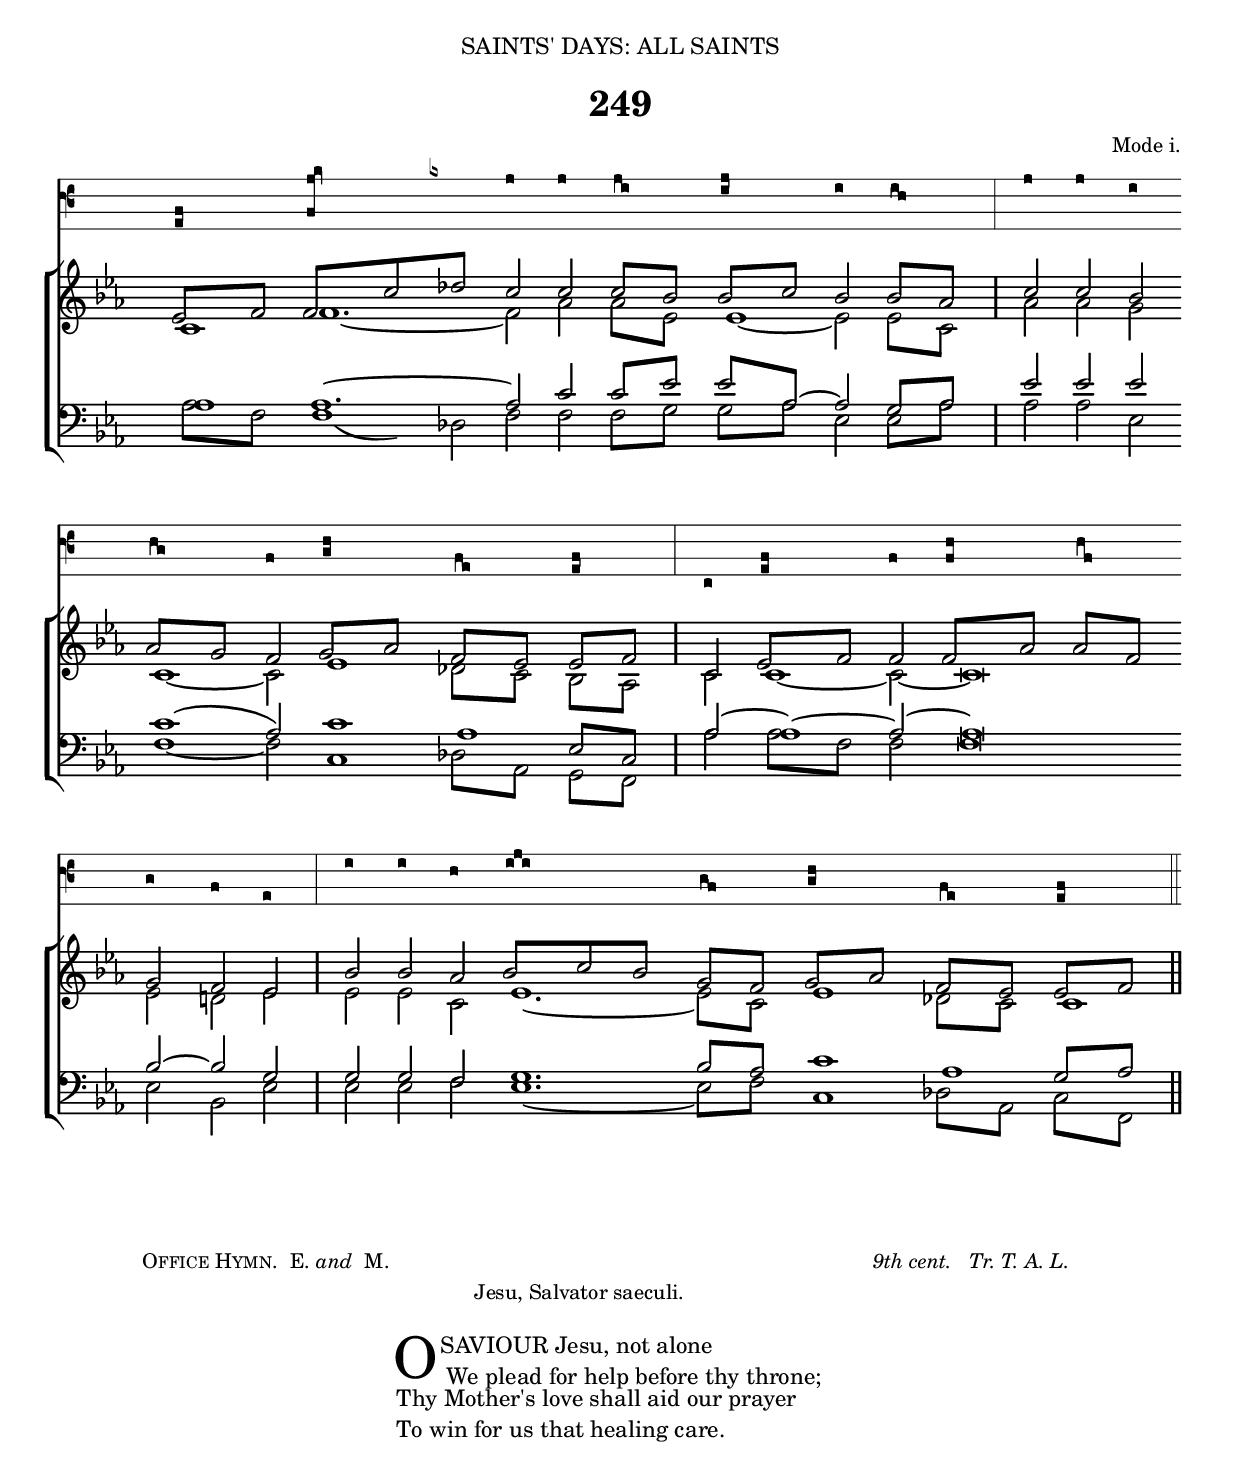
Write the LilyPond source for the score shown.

%%% 388.png
%%% Hymn 249
%%% Version 1


\version "2.10"

\include "gregorian-init.ly"

\header {
  dedication = \markup {  \center-align { "SAINTS' DAYS: ALL SAINTS" 
	\hspace #0.1 }}	

  title = "249"
  
  arranger = \markup { \small { "Mode i." }}
  
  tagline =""
}

%%%%%%%%%%%%%%%% Macros

%% macro settings for stemless long note which is 2x duration of regular white note    
ln = {\once \override NoteHead #'duration-log = #0 
           \once \override Stem #'stencil = ##f
           \once \override NoteColumn #'force-hshift = #0.4 }

%% a second set of macro settings for stemless long notes ( 2x duration of regular white note )
%% this one uses X-offset instead of force-hshift.
%% All long notes are offset slightly to the right with respect to any beamed notes which 
%% they are aligned with.  Normally, this is done with force-hshift.  
%% However, when 2 long notes occur one atop the other (i.e. in S + A pats or in T + B parts), then applying force-hshift
%% to both does not work.  Hence one note needs to be moved with the regular force-hshift in the \ln macro above,
%% while the other is moved with X-offset with the macro \lnb
%% In general force-hshift is preferred whenever possible as slurs are adjusted automatically, while X-offset especially
%% when used with a bottom slur often results in a slur starting too far to the left and which then needs manual adjustment. 

lnb = {\once \override NoteHead #'duration-log = #0 
           \once \override Stem #'stencil = ##f
           \once \override NoteHead #'X-offset = #0.8 }

%% macro settings for stemless long note which is 2x duration of regular white note  
%% This one moves the notehead a lot more to avoid note collision

lnc = {\once \override NoteHead #'duration-log = #0 
           \once \override Stem #'stencil = ##f
           \once \override NoteColumn #'force-hshift = #1.6 }

%% settings to generate the double longnotes (breves)

brevenote = { \once \override NoteHead #'duration-log = #-1  
                \once \override NoteColumn #'force-hshift = #0.8 }

%%% same as \brevenote but modified for the same reason as \lnb is modified for \ln		
		
brevenoteb = { \once \override NoteHead #'duration-log = #-1  
                \once \override NoteHead #'X-offset = #1.6 }		
	   		
%%% moves plainsong accidentals leftwards so that they show up more clearly
moveacci = \once \override Accidental #'extra-offset = #'(-1.2 . 0 )

%%% raise or lower ties a little to clear of other notes.

tieraise = \once \override Tie #'extra-offset = #'(0.0 . 1.0) 

tieraiseless = \once \override Tie #'extra-offset = #'(0.0 . 0.5 ) 

tielower = \once \override Tie #'extra-offset = #'(0.0 . -0.6) 

%%%%%%%%%%%%% End of Macro Definitions		
		
%%% plainsong voice

plainsong = \context VaticanaVoice  {  \relative c { 
	\clef "vaticana-fa2"
	\set fontSize = #3
        \key c \major 
  \[ c8 \pes d \] \[ d \pes a' \moveacci \virga bes \] a a \[ a \flexa g \] \[ g \pes a \] g \[ g \flexa f \] \bar "|" a a g \bar "" \break

  \[ f \flexa e \] d \[ e \pes f \] \[ d \flexa c \] \[ c \pes d \] \bar "|" a \[ c \pes d \] d \[ d \pes f \] \[ f \flexa d \] \bar "" \break

  e d c \bar "|" g' g f \[ g a g \] \[ e \flexa d \] \[ e \pes f \] \[ d \flexa c \] \[ c \pes d \] \bar "||"
}}
  
%%% SATB voices

global = {
  \key ees \major 
  \set Staff.midiInstrument = "church organ"
}


soprano = \relative c' {
	\autoBeamOff
  ees8[ f] f[ c' des] c c c[ bes] bes[  c] bes bes[ aes] \bar "|" c c bes \bar "" \break

  aes[ g] f g[ aes] f[ ees] ees[ f] \bar "|" c ees[ f] f f[ aes] aes[ f] \bar "" \break

  g f ees \bar "|" bes' bes aes bes[ c bes] g[ f] g[aes] f[ ees] ees[ f] \bar "||"
}

alto = \relative c' {
	\autoBeamOff	
  \ln c4 \tielower \ln f4. ~ f8 aes aes[ ees] \ln ees4 ~ ees8 ees[ c] \bar "|" aes' aes g \bar "" \break

  \ln c,4 ~ c8 \ln ees4 des8[ c] bes[ aes] \bar "|" c \ln c4 ~ c8 ~ \brevenote c\breve *1/4 \bar "" \break

  ees8 d! ees \bar "|" ees ees c \tielower \ln ees4. ~ ees8[ c] \ln ees4 des8[ c] \ln c4 \bar "||"
}


tenor = \relative c { \clef bass
	\autoBeamOff
  \lnc aes'4 \tieraise \ln aes4. ~ aes8 c c8[ ees] ees[ aes, ~ ] aes g[ aes] \bar "|" ees' ees ees \bar "" \break 

  \ln c4( aes8) \ln c4 \ln aes4 ees8[ c] \bar "|" \tieraise aes' ~ \tieraiseless \lnc aes4 ~ \tieraise aes8 ~ \brevenote aes\breve *1/4 \bar "" \break

  bes8 ~ bes g \bar "|" g g f \ln g4. bes8[ aes] \ln c4 \ln aes4 g8[ aes] \bar "||"
}


bass = \relative c { \clef bass
	\autoBeamOff
  aes'8[ f] \once\override Slur  #'control-points = #'((3.0 . 0.0 ) (4 . -0.8 ) (5.5 . -1.7 ) (9.0 . -1.2 )) \lnb f4 ( des8) f f f[ g] g[ aes] ees ees[ aes] \bar "|" aes aes ees \bar "" \break

  \lnb f4 ~ f8 \lnb c4 des!8[ aes] g[ f] \bar "|" aes' aes[ f] f \brevenoteb f\breve *1/4 \bar "" \break

  ees8 bes ees \bar "|" ees ees f \tielower \lnb ees4. ~ ees8[ f] \lnb c4 des!8[ aes] c[ f,] \bar "||"
}


#(ly:set-option 'point-and-click #f)

\book {

\paper {
 #(set-paper-size "a4")
%% annotate-spacing = ##t
 print-page-number = ##f
 ragged-last-bottom = ##t
 ragged-bottom = ##t
}

\score {	
  <<
  \new VaticanaStaff {\plainsong }
  \new ChoirStaff <<
   \new Staff = "upper" <<
      \context Voice = sopranos {\voiceOne \global \soprano }
      \context Voice = altos {\voiceTwo \global \alto }
                      >> 
   \new Staff = "lower" <<
      \context Voice = tenors {\voiceOne \global \tenor }
      \context Voice = bass {\voiceTwo \global \bass }
	             >> 
		 >>  
  >>

\layout {
	
  ragged-right = ##f
  ragged-last = ##f
  \context { \Score timing = ##f }
  \context { \Score \override TimeSignature #'transparent = ##t }
  \context { \Score \remove "Mark_engraver" }
  \context { \Staff \consists "Mark_engraver" }
  
  % *** Needed to produce beamed minims - which are quavers in disguise
  \context { \Staff \override NoteHead #'duration-log = #1 }
  \context { \Staff \override Stem #'flag-style = #'no-flag }
  
  \context { \VaticanaStaff
           % *** Increases distance between lines of staff  
           \override StaffSymbol #'staff-space = #1.6            
           % *** Changes staff to black instead of default red
           \revert StaffSymbol #'color
           % *** Makes clef bigger       
           \override Clef #'font-size = #3
           % *** Would make ledger lines black, if there were any
           \revert LedgerLineSpanner #'color
           % *** Makes terminal barline visible 
           \override BarLine #'transparent = ##f 
  	   % *** Remove custos
	   \remove Custos_engraver
	   % needed for certain tweaks
	   \consists "Mark_engraver"
           }
     }
} %%% score bracket 

%%% A separate score block to generate the midi minus the plainsong voice
%%% Since minims are quavers in disguise, tempo has to be set accordingly, tempo set to 2=80

\score {	
  \new ChoirStaff <<
   \new Staff = "upper" <<
      \context Voice = sopranos {\voiceOne \global \soprano }
      \context Voice = altos {\voiceTwo \global \alto }
                      >> 
   \new Staff = "lower" <<
      \context Voice = tenors {\voiceOne \global \tenor }
      \context Voice = bass {\voiceTwo \global \bass }
	             >> 
		 >>  

\midi { 
  \context { \Score tempoWholesPerMinute = #(ly:make-moment 80 8) }
       } 
}

\markup "                   "  %%% force blank space before start of lyrics
\markup "                   "
\markup "                   "
\markup "                   "

%%% Lyric titles and attributions

\markup { \hspace #8 \small {  \column { \line {\smallCaps  "Office Hymn."   " E." \italic "and" " M." \hspace #46 \italic "9th cent.   Tr. T. A. L." }   
					 \line { \hspace #32 "Jesu, Salvator saeculi." }
                                         \line { "                    "}
}}}


%%% Lyrics

\markup { \hspace #30 %%add space as necc. to center the column
          \column { %% super column of everything
	              \column { %%verse 1 is a column of 2 lines  
	                  \line { \hspace #2.2 \column { \lower #2.4 \fontsize #8 "O" }   %%Drop Cap goes here
				  \hspace #-1.0    %% adjust this if other letters are too far from Drop Cap
				  \column  { \raise #0.0 " SAVIOUR Jesu, not alone"
			                                 "  We plead for help before thy throne;" } }     
	                  \line {  \hspace #2.5  %%adjust hspace until this line left edge is flush with Drop Cap
				   \lower  #1.56  %%adjust this until the line spacing looks right
				   \column {   
					   "Thy Mother's love shall aid our prayer"
					   "To win for us that healing care."
			  		}} 
			         } %%% finish verse 1

	  } %%% end super column
}

%%fake score block to occupy space and force a pagebreak.  Can't think of a better way of doing this.
\score{
	{s4 }
\header { breakbefore = ##f piece = ##f opus = ##f tagline = ##f }
\layout{	
	\context { \Staff
		\remove Time_signature_engraver
		\remove Key_engraver
		\remove Clef_engraver
		\remove Staff_symbol_engraver
}}}

%%% Second page
%%% Continuation of lyrics

\markup { \hspace #30 %%add space as necc. to center the column
          \column { %% super column of everything				 	 
		        \hspace #1  % adds vertical spacing between verses  
			   \line { "2  "
			   \column {	     
				   "For souls defaulting supplicate"
				   "All orders of the Angel state,"
				   "The Patriarchs in line to thee,"
				   "The Prophets' goodly company."
				   "                " %%% adds vertical spacing between verses
			}}
			 \line { "3  "
			\column {	 
				"For souls in guilt ensnarèd pray"
				"The Baptist, herald of thy way,"
				"The wielder of the heavenly keys,"
				"The apostolic witnesses."
				   "                " %%% adds vertical spacing between verses
			 }}	   
			\line { "4  "
			\column {	     
				"For souls polluted intercede"
				"Thy Martyrs, hallowed in their deed,"
				"Confessors high in priestly power,"
				"And they who have the virgin dower."
				   "                " %%% adds vertical spacing between verses
			}}
			\line { "5  "
			\column {	     
				"Let all who served thy Church below,"
				"And now thy heavenly freedom know,"
				"Give heed to help our lingering strife"
				"And claim for us the crown of life."
				   "                " %%% adds vertical spacing between verses
			}}
			\line { "6. "
			   \column {	     
				   "To God the Father, God the Son,"
				   "And God the Spirit, Three in One,"
				   "All honour, praise, and glory be"
				   "From age to age eternally.      Amen."
			}}
	  } %%% end supercolumn
} %%% end markup	  


%%% Amen score block

\score {  	
  <<
    <<
  \new VaticanaStaff <<
  \context VaticanaVoice = "plainsongamen"  {  \relative c { 	  
	\set Score.timing = ##f
	\override Staff.Clef #'#'font-size = #3
	\clef "vaticana-fa2"
	\set fontSize = #3
	\override Staff.StaffSymbol #'staff-space = #1.6
	 
        \[ d8 \pes e8 \]   \[
	    \override NoteHead #'extra-offset = #'(0.0 . -0.1 ) d8 
            \override NoteHead #'extra-offset = #'(-0.38 . 0.0 ) \flexa  c8 \pes 
            \override NoteHead #'extra-offset = #'(0.02 . 0.05) d8 \] }} 
                    >> 
 \new Lyrics = "lyrics" { s1 }
 \new ChoirStaff
   <<
   \context Staff = upper \with {  fontSize = #-3  \override StaffSymbol #'staff-space = #(magstep -2) } 
                              << 
	\context Voice = "sopranos" { \relative c' { 
	                                              \clef treble \global
	                                              \voiceOne f8[ g] f8[ ees8 f8] \bar "||" }}
	\context Voice = "altos"    { \relative c' { 
	                                              \global
	                                              \voiceTwo  c8[ ees] des \ln c4 \bar "||" }}
	                      >>
	\context Staff = lower \with { fontSize = #-3  \override StaffSymbol #'staff-space = #(magstep -2) } 
	                      <<
	\context Voice = "tenors" { \relative c { 
		                                  \clef bass  \global
	                                          \voiceThree  aes'8[ c] \ln aes4.  \bar "||" }}
	\context Voice = "basses" { \relative c { 
	                                          \clef bass  \global
						  \voiceFour f8[ c8] des!8[ aes8 f8] \bar "||" }}
			        >> 
   >>
  \context Lyrics = "lyrics" \lyricsto "sopranos" { \override LyricText #'font-size = #-1  "  A   " -- _ "   men." }
  >>
>>

\header { breakbefore = ##f piece = " " opus = " " }

\layout {
     indent = 13\cm
     raggedright = ##t
     packed = ##f
     \context { \Score \override TimeSignature #'transparent = ##t }
     \context { \Score \override SeparationItem #'padding = #2 }
     \context { \Staff \override VerticalAxisGroup #'minimum-Y-extent = #'( -5 . 4) }
     \context { \Score \remove "Bar_number_engraver"
		timing = ##f 
              }
     \context { \Staff \override NoteHead #'duration-log = #1 }
     \context { \Staff \override Stem #'flag-style = #'no-flag }
     \context { \VaticanaStaff %%customize vaticana staff context 
	          \revert StaffSymbol #'color
		  \revert LedgerLineSpanner #'color
		  \override BarLine #'transparent = ##f 
		  \remove Custos_engraver
 	} 
} 

}

%%% Separate score block for Amen midi minus plainsong voice
%%% Since the minims are quavers in disguise, the tempo has to be adjusted accordingly. A tempo of 2=80 is set.

\score {  	
 \new ChoirStaff
   <<
   \context Staff = upper \with {  fontSize = #-3  \override StaffSymbol #'staff-space = #(magstep -2) } 
                              << 
	\context Voice = "sopranos" { \relative c' { 
	                                              \clef treble \global
	                                              \voiceOne f8[ g] f8[ ees8 f8] \bar "||" }}
	\context Voice = "altos"    { \relative c' { 
	                                              \global
	                                              \voiceTwo  c8[ ees] des \ln c4 \bar "||" }}
	                      >>
	\context Staff = lower \with { fontSize = #-3  \override StaffSymbol #'staff-space = #(magstep -2) } 
	                      <<
	\context Voice = "tenors" { \relative c { 
		                                  \clef bass  \global
	                                          \voiceThree  aes'8[ c] \ln aes4. \bar "||" }}
	\context Voice = "basses" { \relative c { 
	                                          \clef bass  \global
						  \voiceFour f8[ c8] des!8[ aes8 f8] \bar "||" }}
			        >> 
   >>
   
\midi {  
   \context { \Score tempoWholesPerMinute = #(ly:make-moment 80 8) } }
      }
   	

} %% book bracket

